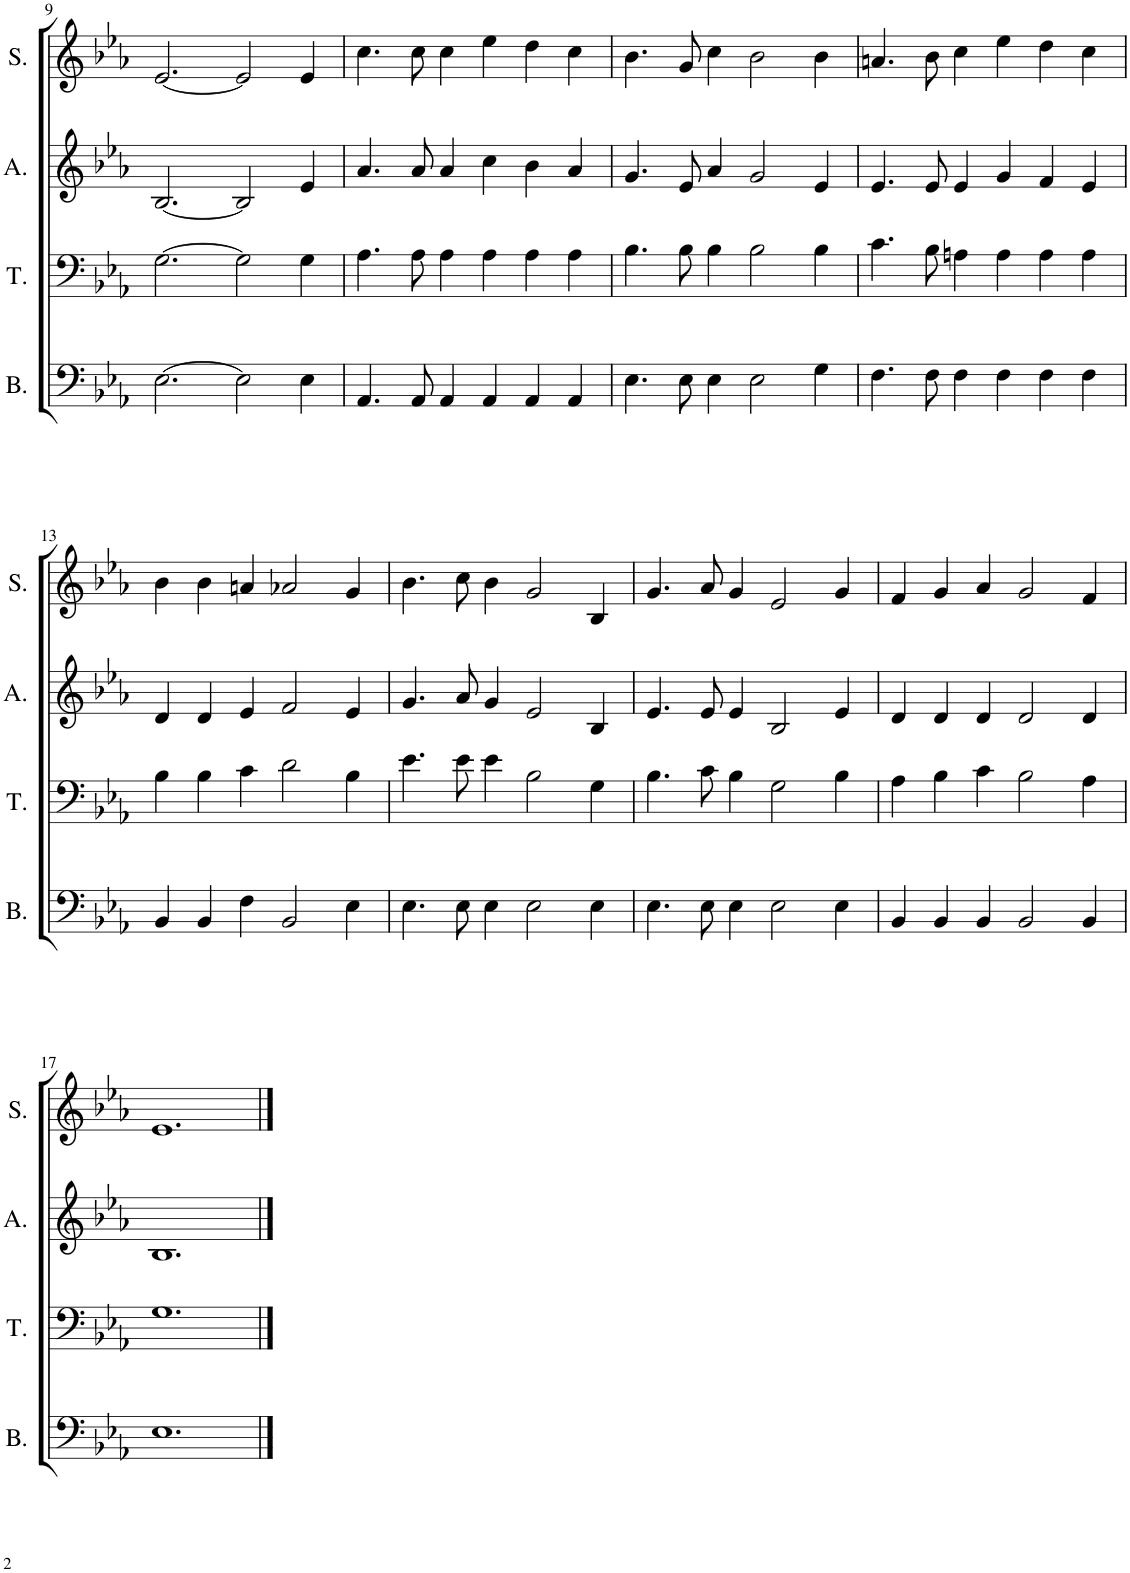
**kern	**kern	**kern	**kern
*part4	*part3	*part2	*part1
*staff4	*staff3	*staff2	*staff1
*I"Bass	*I"Tenor	*I"Alto	*I"Soprano
*I'B.	*I'T.	*I'A.	*I'S.
!!LO:PB:g=z
*clefF4	*clefF4	*clefG2	*clefG2
*k[b-e-a-]	*k[b-e-a-]	*k[b-e-a-]	*k[b-e-a-]
*M6/4	*M6/4	*M6/4	*M6/4
=9	=9	=9	=9
[2.E-\	[2.G\	[2.B-/	[2.e-/
2E-\]	2G\]	2B-/]	2e-/]
4E-\	4G\	4e-/	4e-/
=10	=10	=10	=10
4.AA-/	4.A-\	4.a-/	4.cc\
8AA-/	8A-\	8a-/	8cc\
4AA-/	4A-\	4a-/	4cc\
4AA-/	4A-\	4cc\	4ee-\
4AA-/	4A-\	4b-\	4dd\
4AA-/	4A-\	4a-/	4cc\
=11	=11	=11	=11
4.E-\	4.B-\	4.g/	4.b-\
8E-\	8B-\	8e-/	8g/
4E-\	4B-\	4a-/	4cc\
2E-\	2B-\	2g/	2b-\
4G\	4B-\	4e-/	4b-\
=12	=12	=12	=12
4.F\	4.c\	4.e-/	4.an/
8F\	8B-\	8e-/	8b-\
4F\	4An\	4e-/	4cc\
4F\	4A\	4g/	4ee-\
4F\	4A\	4f/	4dd\
4F\	4A\	4e-/	4cc\
!!LO:LB:g=z
=13	=13	=13	=13
4BB-/	4B-\	4d/	4b-\
4BB-/	4B-\	4d/	4b-\
4F\	4c\	4e-/	4an/
2BB-/	2d\	2f/	2a-X/
4E-\	4B-\	4e-/	4g/
=14	=14	=14	=14
4.E-\	4.e-\	4.g/	4.b-\
8E-\	8e-\	8a-/	8cc\
4E-\	4e-\	4g/	4b-\
2E-\	2B-\	2e-/	2g/
4E-\	4G\	4B-/	4B-/
=15	=15	=15	=15
4.E-\	4.B-\	4.e-/	4.g/
8E-\	8c\	8e-/	8a-/
4E-\	4B-\	4e-/	4g/
2E-\	2G\	2B-/	2e-/
4E-\	4B-\	4e-/	4g/
=16	=16	=16	=16
4BB-/	4A-\	4d/	4f/
4BB-/	4B-\	4d/	4g/
4BB-/	4c\	4d/	4a-/
2BB-/	2B-\	2d/	2g/
4BB-/	4A-\	4d/	4f/
!!LO:LB:g=z
=17	=17	=17	=17
1.E-	1.G	1.B-	1.e-
==	==	==	==
*-	*-	*-	*-
